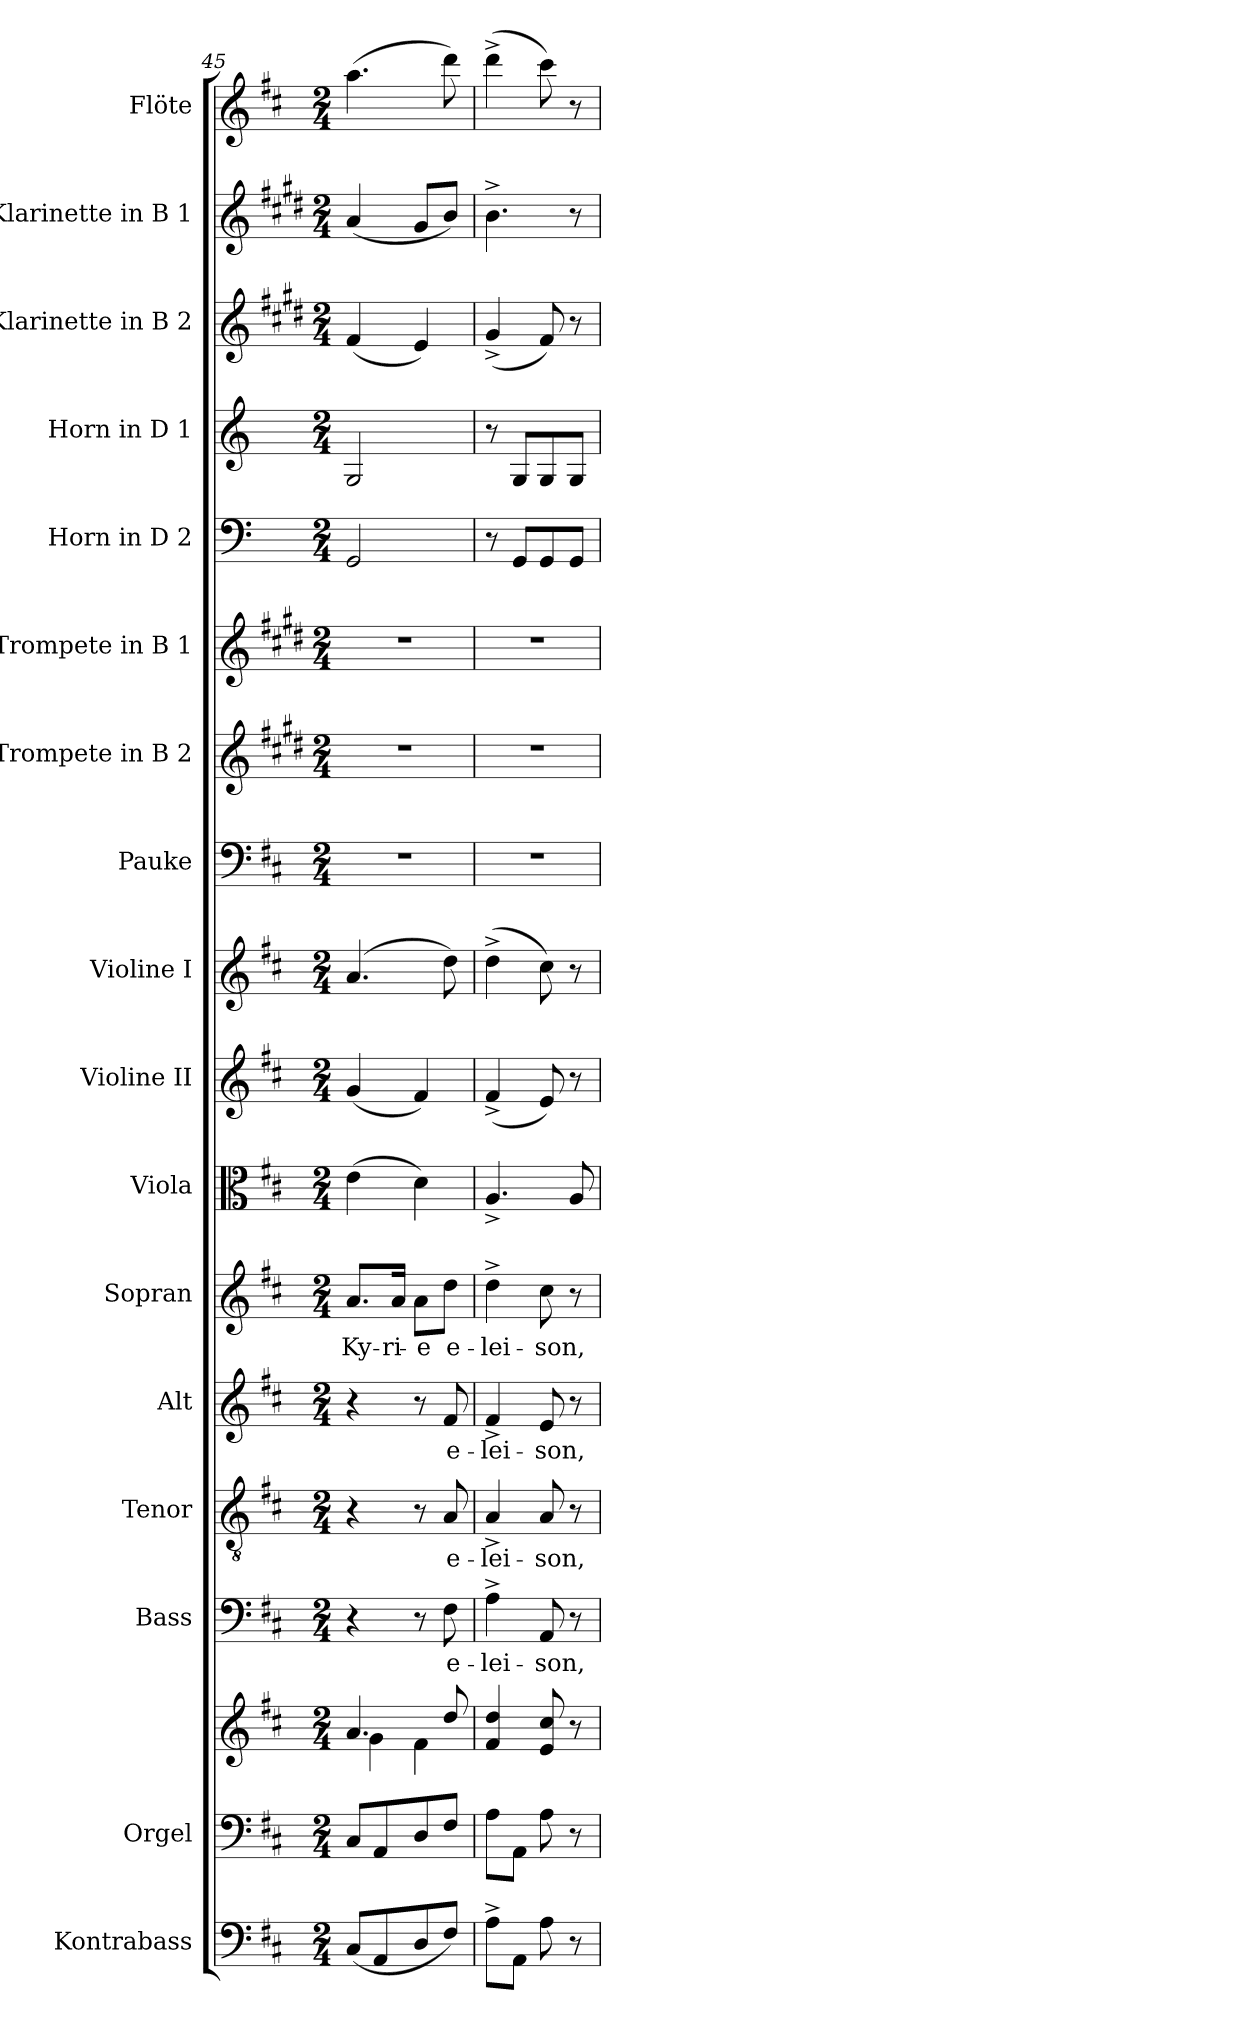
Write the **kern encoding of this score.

**kern	**kern	**kern	**kern	**text	**kern	**text	**kern	**text	**kern	**text	**kern	**kern	**kern	**kern	**kern	**kern	**kern	**kern	**kern	**kern	**kern
*part17	*part16	*part16	*part15	*part15	*part14	*part14	*part13	*part13	*part12	*part12	*part11	*part10	*part9	*part8	*part7	*part6	*part5	*part4	*part3	*part2	*part1
*staff18	*staff17	*staff16	*staff15	*staff15	*staff14	*staff14	*staff13	*staff13	*staff12	*staff12	*staff11	*staff10	*staff9	*staff8	*staff7	*staff6	*staff5	*staff4	*staff3	*staff2	*staff1
*I"Kontrabass	*I"Orgel	*	*I"Bass	*	*I"Tenor	*	*I"Alt	*	*I"Sopran	*	*I"Viola	*I"Violine II	*I"Violine I	*I"Pauke	*I"Trompete in B 2	*I"Trompete in B 1	*I"Horn in D 2	*I"Horn in D 1	*I"Klarinette in B 2	*I"Klarinette in B 1	*I"Flöte
*I'Kb.	*I'Org.	*	*I'B	*	*I'T	*	*I'A	*	*I'S	*	*I'Vla.	*I'Vl. II	*I'Vl. I	*I'Pk.	*I'Trp. 2	*I'Trp. 1	*I'Hrn. 2	*I'Hrn. 1	*I'Kl. 2	*I'Kl. 1	*I'Fl.
*clefF4	*clefF4	*clefG2	*clefF4	*	*clefGv2	*	*clefG2	*	*clefG2	*	*clefC3	*clefG2	*clefG2	*clefF4	*clefG2	*clefG2	*clefF4	*clefG2	*clefG2	*clefG2	*clefG2
*ITrd7c12	*	*	*	*	*	*	*	*	*	*	*	*	*	*	*ITrd1c2	*ITrd1c2	*ITrd-1c-2	*ITrd-1c-2	*ITrd1c2	*ITrd1c2	*
*k[f#c#]	*k[f#c#]	*k[f#c#]	*k[f#c#]	*	*k[f#c#]	*	*k[f#c#]	*	*k[f#c#]	*	*k[f#c#]	*k[f#c#]	*k[f#c#]	*k[f#c#]	*k[f#c#]	*k[f#c#]	*k[f#c#]	*k[f#c#]	*k[f#c#]	*k[f#c#]	*k[f#c#]
*D:	*D:	*D:	*D:	*	*D:	*	*D:	*	*D:	*	*D:	*D:	*D:	*D:	*D:	*D:	*D:	*D:	*D:	*D:	*D:
*M2/4	*M2/4	*M2/4	*M2/4	*	*M2/4	*	*M2/4	*	*M2/4	*	*M2/4	*M2/4	*M2/4	*M2/4	*M2/4	*M2/4	*M2/4	*M2/4	*M2/4	*M2/4	*M2/4
=45	=45	=45	=45	=45	=45	=45	=45	=45	=45	=45	=45	=45	=45	=45	=45	=45	=45	=45	=45	=45	=45
*	*	*^	*	*	*	*	*	*	*	*	*	*	*	*	*	*	*	*	*	*	*
!	!	!	!	!	!	!	!	!	!	!	!LO:LY:b	!	!	!	!	!	!	!	!	!	!	!
(<8CC#/L	8C#/L	4.a/	4g\	4r	.	4r	.	4r	.	8.a/L	Ky-	(>4e\	(<4g/	(4.a/	2r	2r	2r	2AA/	2A/	(<4e/	(<4g/	(>4.aa\
8AAA/	8AA/	.	.	.	.	.	.	.	.	.	.	.	.	.	.	.	.	.	.	.	.	.
!	!	!	!	!	!	!	!	!	!	!	!LO:LY:b	!	!	!	!	!	!	!	!	!	!	!
.	.	.	.	.	.	.	.	.	.	16a/Jk	-ri-	.	.	.	.	.	.	.	.	.	.	.
!	!	!	!	!	!	!	!	!	!	!	!LO:LY:b	!	!	!	!	!	!	!	!	!	!	!
8DD/	8D/	.	4f#\	8r	.	8r	.	8r	.	8a\L	-e	4d\)	4f#/)	.	.	.	.	.	.	4d/)	8f#/L	.
!	!	!	!	!	!LO:LY:b	!	!LO:LY:b	!	!LO:LY:b	!	!LO:LY:b	!	!	!	!	!	!	!	!	!	!	!
8FF#/J)	8F#/J	8dd/	.	8F#\	e-	8A/	e-	8f#/	e-	8dd\J	e-	.	.	8dd\)	.	.	.	.	.	.	8a/J)	8ddd\)
*	*	*v	*v	*	*	*	*	*	*	*	*	*	*	*	*	*	*	*	*	*	*	*
=46	=46	=46	=46	=46	=46	=46	=46	=46	=46	=46	=46	=46	=46	=46	=46	=46	=46	=46	=46	=46	=46
!	!	!	!	!LO:LY:b	!	!LO:LY:b	!	!LO:LY:b	!	!LO:LY:b	!	!	!	!	!	!	!	!	!	!	!
8AA^>\L	8A\L	4f#/ 4dd/	4A^>\	-lei-	4A^</	-lei-	4f#^</	-lei-	4dd^>\	-lei-	4.A^</	(<4f#^</	(>4dd^>\	2r	2r	2r	8r	8r	(<4f#^</	4.a^>\	(>4ddd^>\
8AAA\J	8AA\J	.	.	.	.	.	.	.	.	.	.	.	.	.	.	.	8AA/L	8A/L	.	.	.
!	!	!	!	!LO:LY:b	!	!LO:LY:b	!	!LO:LY:b	!	!LO:LY:b	!	!	!	!	!	!	!	!	!	!	!
8AA\	8A\	8e/ 8cc#/	8AA/	-son,	8A/	-son,	8e/	-son,	8cc#\	-son,	.	8e/)	8cc#\)	.	.	.	8AA/	8A/	8e/)	.	8ccc#\)
8r	8r	8r	8r	.	8r	.	8r	.	8r	.	8A/	8r	8r	.	.	.	8AA/J	8A/J	8r	8r	8r
=	=	=	=	=	=	=	=	=	=	=	=	=	=	=	=	=	=	=	=	=	=
*-	*-	*-	*-	*-	*-	*-	*-	*-	*-	*-	*-	*-	*-	*-	*-	*-	*-	*-	*-	*-	*-
